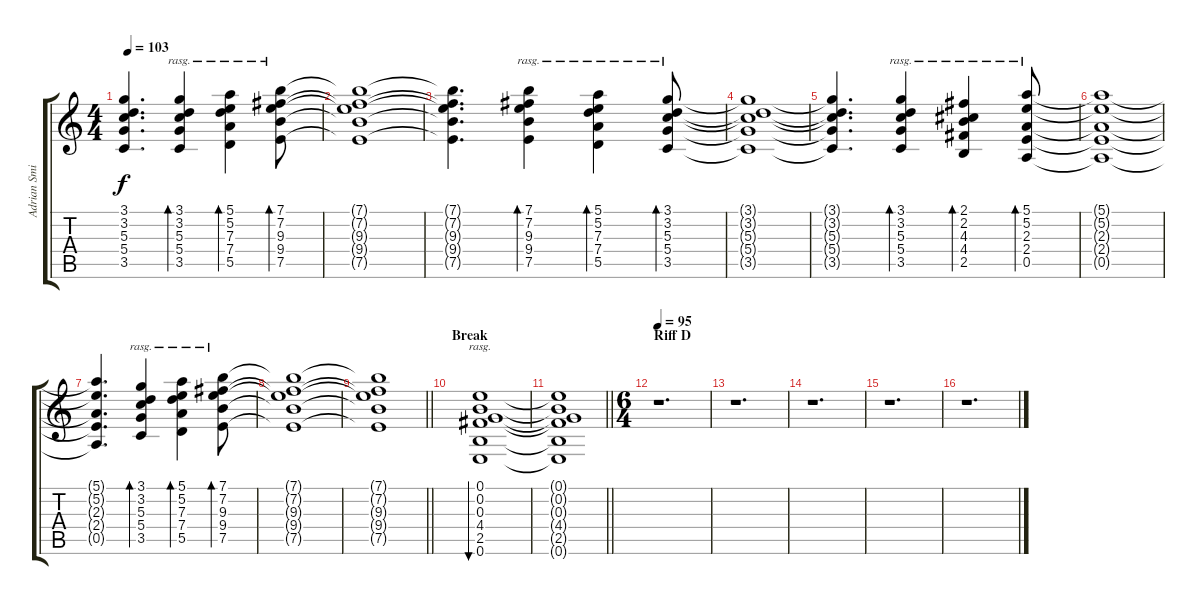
\track ("Adrian Smith" "Adrian Smi") {instrument overdrivenguitar}
\staff {score tabs}
\tuning (E4 B3 G3 D3 A2 E2) {hide}
\ts (4 4)
\tempo 103
\clef g2
\ks c
(3.1{t} 3.2{t} 5.3{t} 5.4{t} 3.5{t}).4{d dy f} (3.1 3.2 5.3 5.4 3.5).4{bd 240 rasg ii} (5.1 5.2 7.3 7.4 5.5).4{bd 240 rasg ii} (7.1 7.2 9.3 9.4 7.5).8{bd 240 rasg ii} |
(7.1{t} 7.2{t} 9.3{t} 9.4{t} 7.5{t}).1 |
(7.1{t} 7.2{t} 9.3{t} 9.4{t} 7.5{t}).4{d} (7.1 7.2 9.3 9.4 7.5).4{bd 240 rasg ii} (5.1 5.2 7.3 7.4 5.5).4{bd 240 rasg ii} (3.1 3.2 5.3 5.4 3.5).8{bd 240 rasg ii} |
(3.1{t} 3.2{t} 5.3{t} 5.4{t} 3.5{t}).1 |
(3.1{t} 3.2{t} 5.3{t} 5.4{t} 3.5{t}).4{d} (3.1 3.2 5.3 5.4 3.5).4{bd 240 rasg ii} (2.1 2.2 4.3 4.4 2.5).4{bd 240 rasg ii} (5.1 5.2 2.3 2.4 0.5).8{bd 240 rasg ii} |
(5.1{t} 5.2{t} 2.3{t} 2.4{t} 0.5{t}).1 |
(5.1{t} 5.2{t} 2.3{t} 2.4{t} 0.5{t}).4{d} (3.1 3.2 5.3 5.4 3.5).4{bd 240 rasg ii} (5.1 5.2 7.3 7.4 5.5).4{bd 240 rasg ii} (7.1 7.2 9.3 9.4 7.5).8{bd 240 rasg ii} |
(7.1{t} 7.2{t} 9.3{t} 9.4{t} 7.5{t}).1 |
\barLineRight lightlight
(7.1{t} 7.2{t} 9.3{t} 9.4{t} 7.5{t}).1 |
\section ("" "Break")
(0.1 0.2 0.3 4.4 2.5 0.6).1{bu 480 rasg ii} |
\barLineRight lightlight
(0.1{t} 0.2{t} 0.3{t} 4.4{t} 2.5{t} 0.6{t}).1{volume 0} |
\ts (6 4)
\section ("" "Riff D")
\tempo 95
r.1{d} |
r.1{d} |
r.1{d} |
r.1{d} |
r.1{d}
